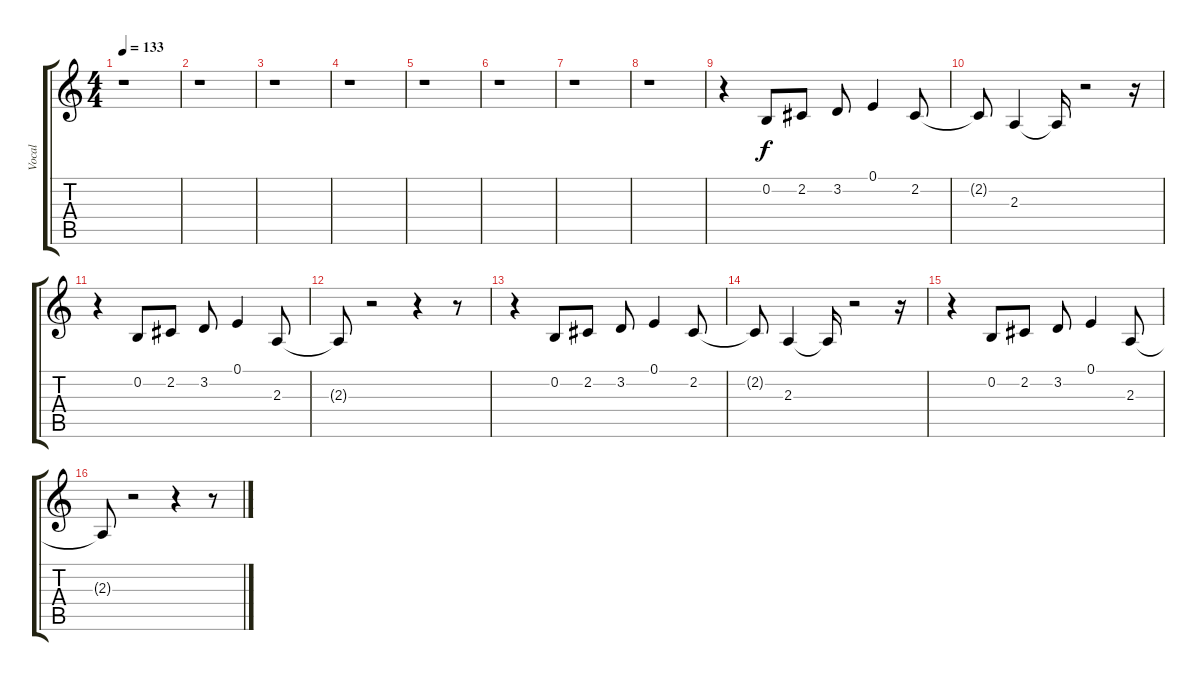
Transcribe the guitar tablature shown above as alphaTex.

\track ("Vocal" "Vocal") {instrument fx4atmosphere}
\staff {score tabs}
\tuning (E4 B3 G3 D3 A2 E2) {hide}
\ts (4 4)
\tempo 133
\clef g2
\ks c
r.1{dy f} |
r.1 |
r.1 |
r.1 |
r.1 |
r.1 |
r.1 |
r.1 |
r.4 0.2.8 2.2.8 3.2.8 0.1.4 2.2.8 |
2.2{t}.8 2.3.4 2.3{t}.16 r.2 r.16 |
r.4 0.2.8 2.2.8 3.2.8 0.1.4 2.3.8 |
2.3{t}.8 r.2 r.4 r.8 |
r.4 0.2.8 2.2.8 3.2.8 0.1.4 2.2.8 |
2.2{t}.8 2.3.4 2.3{t}.16 r.2 r.16 |
r.4 0.2.8 2.2.8 3.2.8 0.1.4 2.3.8 |
2.3{t}.8 r.2 r.4 r.8
